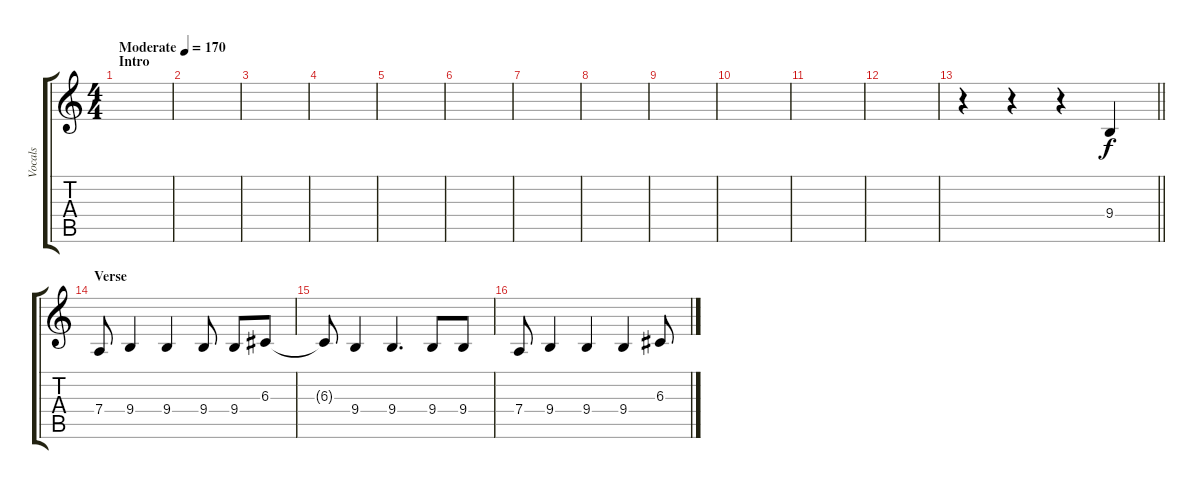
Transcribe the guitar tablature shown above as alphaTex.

\track ("Vocals" "Vocals") {instrument altosax}
\staff {score tabs}
\tuning (E4 B3 G3 D3 A2 E2) {hide}
\ts (4 4)
\section ("" "Intro")
\tempo (170 "Moderate")
\clef g2
\ks c
|
|
|
|
|
|
|
|
|
|
|
|
\barLineRight lightlight
r.4 r.4 r.4 9.4.4 |
\section ("" "Verse")
7.4.8 9.4.4 9.4.4 9.4.8 9.4.8 6.3.8 |
6.3{t}.8 9.4.4 9.4.4{d} 9.4.8 9.4.8 |
7.4.8 9.4.4 9.4.4 9.4.4 6.3.8
